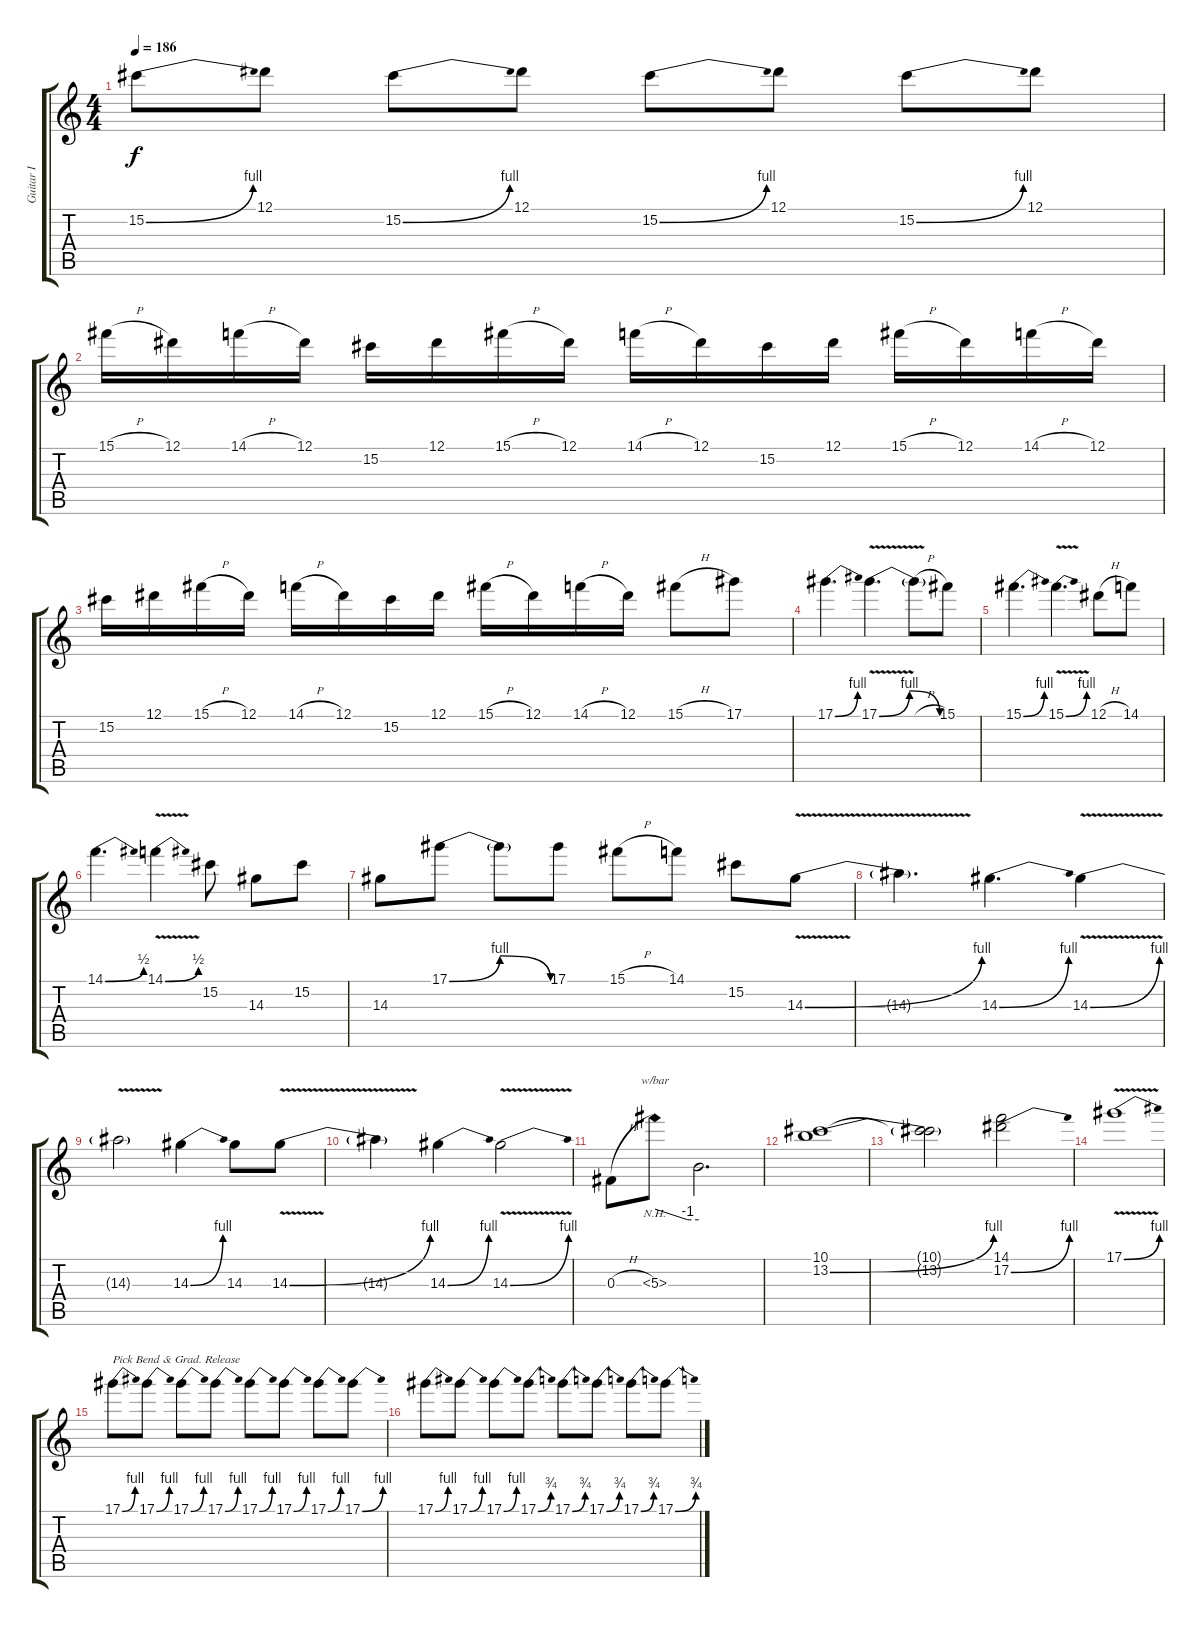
\track ("Guitar I" "Guitar I") {instrument distortionguitar}
\staff {score tabs}
\tuning (Eb4 Bb3 Gb3 Db3 Ab2 Eb2) {hide}
\ts (4 4)
\tempo 186
\clef g2
\ks c
15.2{be (bend 0 0 60 4)}.8{dy f} 12.1.8 15.2{be (bend 0 0 60 4)}.8 12.1.8 15.2{be (bend 0 0 60 4)}.8 12.1.8 15.2{be (bend 0 0 60 4)}.8 12.1.8 |
15.1{h}.16 12.1.16 14.1{h}.16 12.1.16 15.2.16 12.1.16 15.1{h}.16 12.1.16 14.1{h}.16 12.1.16 15.2.16 12.1.16 15.1{h}.16 12.1.16 14.1{h}.16 12.1.16 |
15.2.16 12.1.16 15.1{h}.16 12.1.16 14.1{h}.16 12.1.16 15.2.16 12.1.16 15.1{h}.16 12.1.16 14.1{h}.16 12.1.16 15.1{h}.8 17.1.8 |
17.1{be (bend 0 0 60 4)}.4{d} 17.1{be (bendrelease 0 0 10 4 45 4 60 0) v}.4{d} 17.1{h t}.8 15.1.8 |
15.1{be (bend 0 0 60 4)}.4{d} 15.1{be (bend 0 0 60 4) v}.4{d} 12.1{h}.8 14.1.8 |
14.1{be (bend 0 0 60 2)}.4{d} 14.1{be (bend 0 0 60 2) v}.4 15.2.8 14.3.8 15.2.8 |
14.3.8 17.1{be (bendrelease 0 0 15 4 45 4 60 0)}.8 17.1{t}.8 17.1.8 15.1{h}.8 14.1.8 15.2.8 14.3{be (bend 0 0 60 4) v}.8 |
14.3{t}.4{d} 14.3{be (bend 0 0 60 4)}.4{d} 14.3{be (bend 0 0 60 4) v}.4 |
14.3{t}.2 14.3{be (bend 0 0 60 4)}.4 14.3.8 14.3{be (bend 0 0 60 4) v}.8 |
14.3{t}.4 14.3{be (bend 0 0 60 4)}.4 14.3{be (bend 0 0 60 4) v}.2 |
0.3{h}.8 5.3{nh}.8{tbe (custom default 0 0 45 -4 60 -4)} 5.3{t}.2{d} |
(10.1 13.2{be (bend 0 0 60 4)}).1 |
(10.1{t} 13.2{t}).2 (14.1 17.2{be (bend 0 0 60 4)}).2 |
17.1{be (bend 0 0 60 4) v}.1 |
17.1{be (bend 0 0 60 4)}.8{txt "Pick Bend & Grad. Release"} 17.1{be (bend 0 0 60 4)}.8 17.1{be (bend 0 0 60 4)}.8 17.1{be (bend 0 0 60 4)}.8 17.1{be (bend 0 0 60 4)}.8 17.1{be (bend 0 0 60 4)}.8 17.1{be (bend 0 0 60 4)}.8 17.1{be (bend 0 0 60 4)}.8 |
17.1{be (bend 0 0 60 4)}.8 17.1{be (bend 0 0 60 4)}.8 17.1{be (bend 0 0 60 4)}.8 17.1{be (bend 0 0 60 3)}.8 17.1{be (bend 0 0 60 3)}.8 17.1{be (bend 0 0 60 3)}.8 17.1{be (bend 0 0 60 3)}.8 17.1{be (bend 0 0 60 3)}.8
